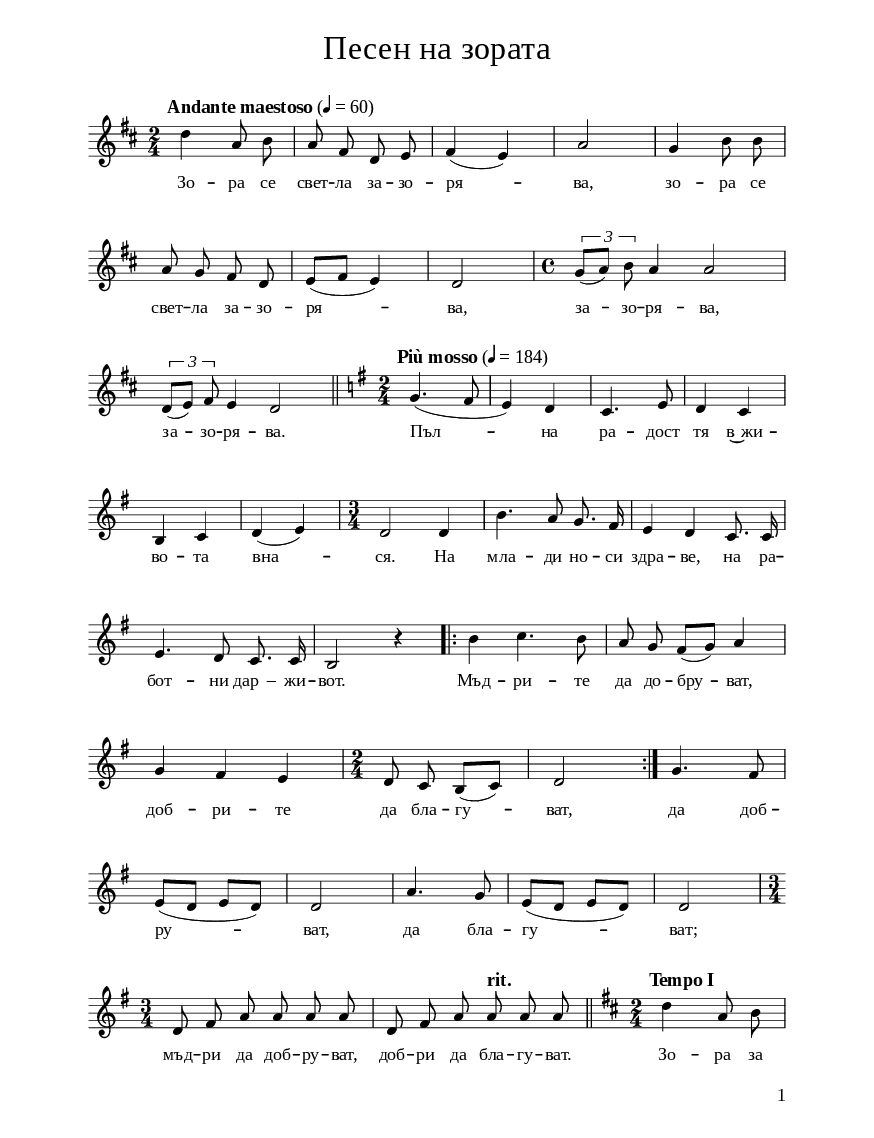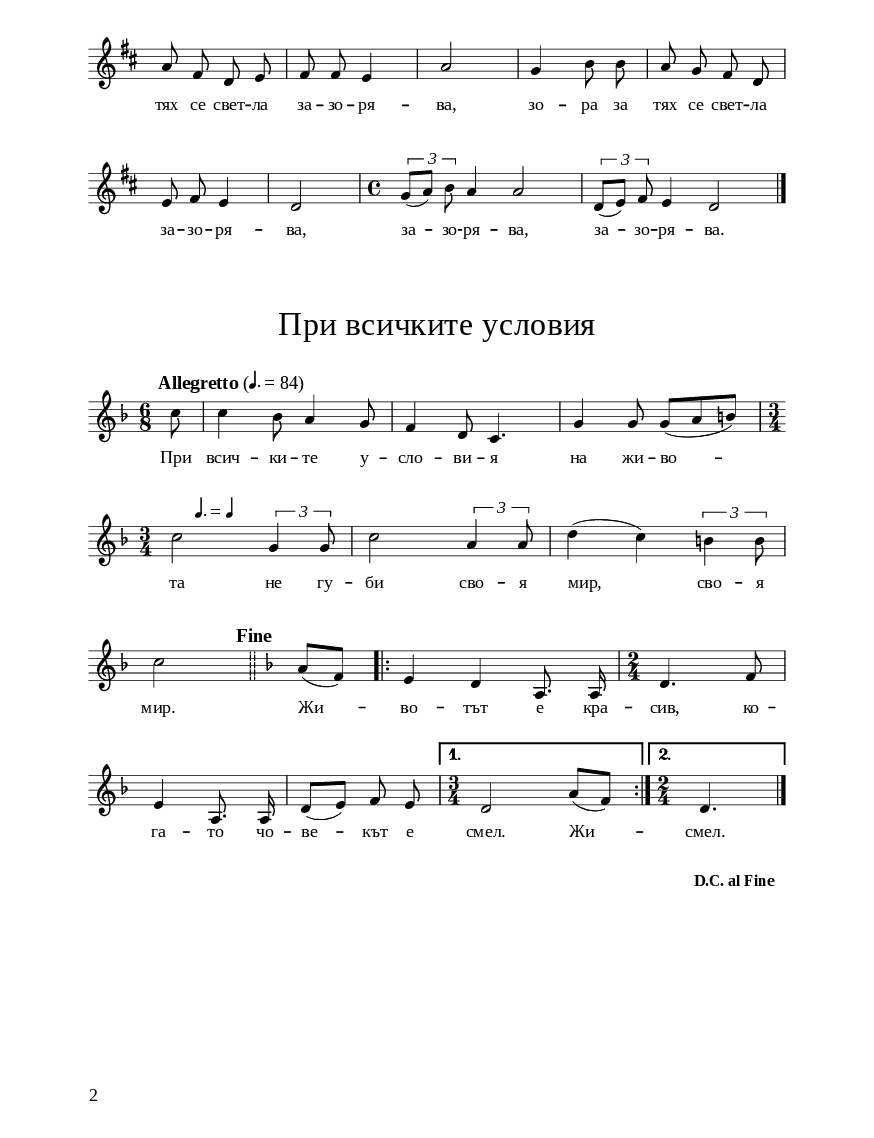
\version "2.24.2"

% include paper part and global functions
\include "include/globals.ily"

\bookpart {
  \label #'ref106
  \tocItem \markup "Песен на зората"
  \include "include/bookpart-paper.ily"
  \score {
    \include "include/score-layout.ily"


    \new Voice \relative c' {
      \clef treble
      \key d \major
      \time 2/4
      \tempoFunc "Andante maestoso" 4 "60"
      \autoBeamOff
      d'4 a8 b8 | a8 fis8 d e | fis4 ( e4 ) | a2 | g4 b8 b| \break

      a8 g fis d | e [ ( fis ] e4 )  | d2 | \time 4/4 \tuplet 3/2 { { g8 [ (   a8 ) ] b8 } } a4 a2 \break

      \tuplet 3/2 {    { d,8 [( e8 )] } fis8 } e4 d2 \bar "||"  \key g \major \time 2/4
      \tempoFunc "Più mosso" 4 "184"
      g4. ( fis8 | e4 ) d4 | c4. e8 |  d4 c | \break

      b4 c | d (e) | \time 3/4 d2 d4 | b'4. a8 g8. fis16 | e4 d c8. c16  | \break

      e4. d8 c8. c16 | b2 r4 \bar ".|:"
      b'4 c4. b8 | a8 g fis [(g)] a4  \break

      g4 fis e | \time 2/4 d8 c b8 [(c8) ] | d2 |
      \bar ":|." g4. fis8 | \break

      e8 [( d ] e [d ]) | d2 | a'4. g8  |  e8 [( d8  ] e8 [d8 ]) | d2 | \break

      \time 3/4 d8 fis a a a a | d, fis a \tempo "rit." a a a \bar "||" \key d \major \time 2/4 \tempo "Tempo I" d4 a8 b | \break \pageBreak

      a8 fis d e | fis fis e4| a2 | g4 b8 b | a g fis d | \break

      e8 fis e4 | d2 | \time 4/4 \tuplet 3/2 { g8 [(a8)] b } a4 a2 | \tuplet 3/2 {d,8 [(e8)] fis8  }e4 d2 \bar "|."


    }

    \addlyrics {
      Зо -- ра се свет -- ла за -- зо -- ря -- ва,
      зо -- ра се свет -- ла за -- зо -- ря -- ва,
      за -- зо -- ря -- ва, за -- зо -- ря -- ва.

      Пъл -- на ра -- дост тя в~жи -- во -- та вна -- ся.

      На мла -- ди но -- си здра -- ве,

      на ра -- бот -- ни "дар  –" жи -- вот.

      Мъд -- ри -- те да до -- бру -- ват,

      доб -- ри -- те да бла -- гу -- ват,

      да доб -- ру -- ват, да бла -- гу -- ват;

      мъд -- ри да доб -- ру -- ват,

      доб -- ри да бла -- гу -- ват.

      Зо -- ра за тях се свет -- ла за -- зо -- ря -- ва,

      зо -- ра за тях се свет -- ла за -- зо -- ря -- ва,

      за -- зо -- ря -- ва, за -- зо -- ря -- ва.
    }

    \header {
      title = \titleFunc "Песен на зората" "Pesen na zorata"
    }

    \midi{}

  } % score

  \label #'ref107
  \tocItem \markup "При всичките условия"
  \include "include/bookpart-paper.ily"
  \score {
    \include "include/score-layout.ily"

    \new Voice \relative c' {
      \clef treble
      \key f \major
      \time 6/8
      \tempoFunc "Allegretto" 4. "84"
      \partial 8
      c'8 | c4 bes8 a4 g8 | f4 d8 c4. | g'4  g8 g8 (a b)  | \break

      \time 3/4 \tempo \markup {
        % make tempo note smaller
        \concat {
          \normal-text { "        " }
          \teeny \general-align #Y #DOWN \note {4.} #0.8
          \normal-text { " = " }
          \teeny \general-align #Y #DOWN \note {4} #0.8
        }
      }
      c2 \tuplet 3/2 { g4 g8} | c2 \tuplet 3/2 { a4 a8 } | d4 (c) \tupletUp \tuplet 3/2 { b b8 } | \tupletNeutral \break

      \tempo "                  Fine" c2  \bar "!!" \key d \minor a8 ( f8 ) \autoBeamOff \repeat volta 2 {
        e4 d a8. a16 | \time 2/4 d4. f8 | \break
        e4 a,8. a16 | d8 [(e8)] f8 e |
      }
      \alternative {
        {\time 3/4 d2 a'8 [(f)] }
        {\time 2/4 d4. }
      }
      \bar "|."

    }

    \addlyrics {
      При всич -- ки -- те у -- сло -- ви -- я на жи -- во -- та

      не гу -- би сво -- я мир, сво -- я мир.

      Жи -- во -- тът е кра -- сив,

      ко -- га -- то чо -- ве -- кът е смел.

      Жи -- смел.
    }

    \header {
      title = \titleFunc "При всичките условия" "Pri vsičkite uslovija"
    }

    \midi{}

  } % score

  \markup \dc-one "D.C. al Fine"



} % bookpart
